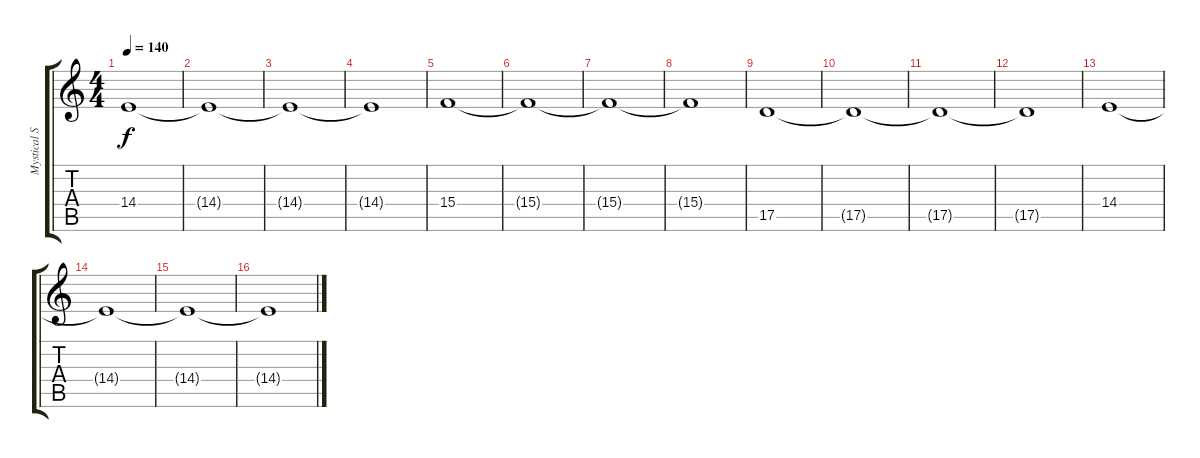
\track ("Mystical Sounds ;-)" "Mystical S") {instrument choiraahs}
\staff {score tabs}
\tuning (E4 B3 G3 D3 A2 E2) {hide}
\ts (4 4)
\tempo 140
\clef g2
\ks c
14.4.1{dy f} |
14.4{t}.1 |
14.4{t}.1 |
14.4{t}.1 |
15.4.1 |
15.4{t}.1 |
15.4{t}.1 |
15.4{t}.1 |
17.5.1 |
17.5{t}.1 |
17.5{t}.1 |
17.5{t}.1 |
14.4.1 |
14.4{t}.1 |
14.4{t}.1 |
14.4{t}.1
